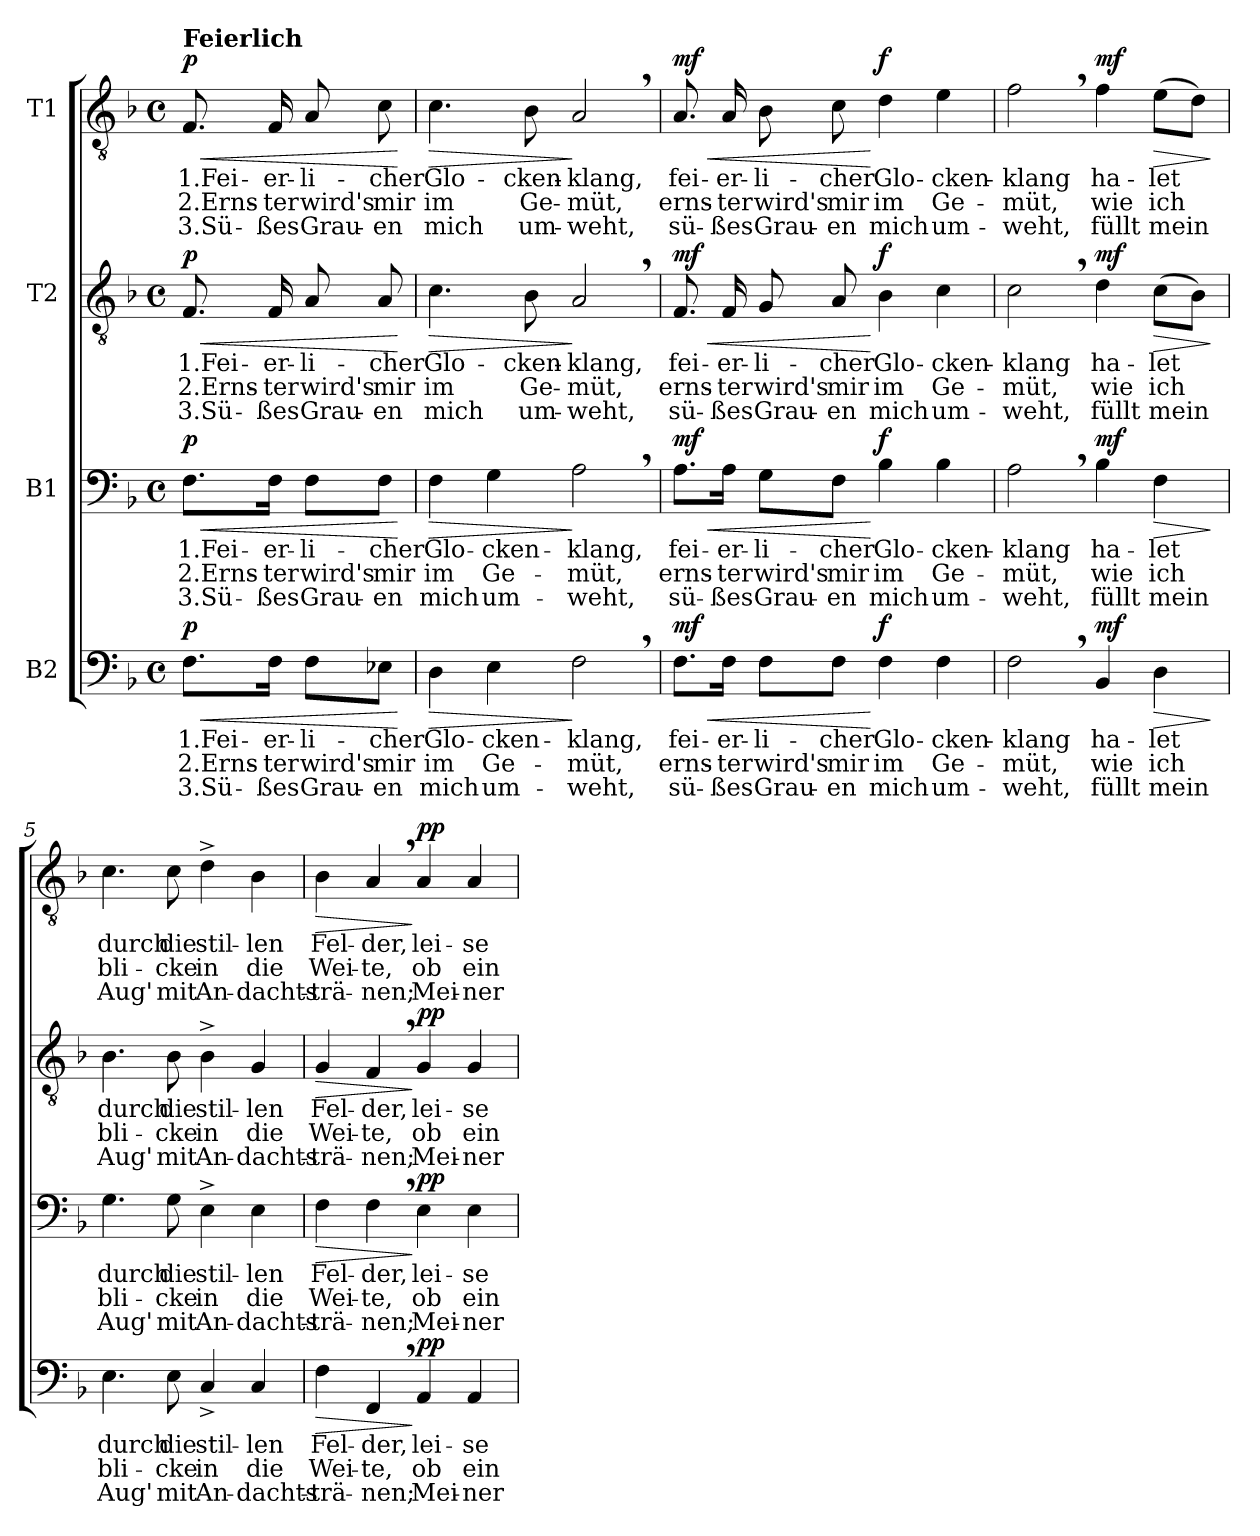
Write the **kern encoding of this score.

**kern	**text	**text	**text	**dynam	**kern	**text	**text	**text	**dynam	**kern	**text	**text	**text	**dynam	**kern	**text	**text	**text	**dynam
*part4	*part4	*part4	*part4	*part4	*part3	*part3	*part3	*part3	*part3	*part2	*part2	*part2	*part2	*part2	*part1	*part1	*part1	*part1	*part1
*staff4	*staff4	*staff4	*staff4	*staff4	*staff3	*staff3	*staff3	*staff3	*staff3	*staff2	*staff2	*staff2	*staff2	*staff2	*staff1	*staff1	*staff1	*staff1	*staff1
*I"B2	*	*	*	*	*I"B1	*	*	*	*	*I"T2	*	*	*	*	*I"T1	*	*	*	*
*clefF4	*	*	*	*	*clefF4	*	*	*	*	*clefGv2	*	*	*	*	*clefGv2	*	*	*	*
*k[b-]	*	*	*	*	*k[b-]	*	*	*	*	*k[b-]	*	*	*	*	*k[b-]	*	*	*	*
*M4/4	*	*	*	*	*M4/4	*	*	*	*	*M4/4	*	*	*	*	*M4/4	*	*	*	*
*met(c)	*	*	*	*	*met(c)	*	*	*	*	*met(c)	*	*	*	*	*met(c)	*	*	*	*
=1	=1	=1	=1	=1	=1	=1	=1	=1	=1	=1	=1	=1	=1	=1	=1	=1	=1	=1	=1
!	!	!	!	!	!	!	!	!	!	!	!	!	!	!	!LO:TX:a:B:t=Feierlich	!	!	!	!
!	!LO:LY:b	!LO:LY:b	!LO:LY:b	!LO:HP:b	!	!LO:LY:b	!LO:LY:b	!LO:LY:b	!LO:HP:b	!	!LO:LY:b	!LO:LY:b	!LO:LY:b	!LO:HP:b	!	!LO:LY:b	!LO:LY:b	!LO:LY:b	!LO:HP:b
!	!	!	!	!LO:DY:n=1:a	!	!	!	!	!LO:DY:n=1:a	!	!	!	!	!LO:DY:n=1:a	!	!	!	!	!LO:DY:n=1:a
8.F\L	1.Fei-	2.Erns-	3.Sü-	< p	8.F\L	1.Fei-	2.Erns-	3.Sü-	< p	8.F/	1.Fei-	2.Erns-	3.Sü-	< p	8.F/	1.Fei-	2.Erns-	3.Sü-	< p
!	!LO:LY:b	!LO:LY:b	!LO:LY:b	!	!	!LO:LY:b	!LO:LY:b	!LO:LY:b	!	!	!LO:LY:b	!LO:LY:b	!LO:LY:b	!	!	!LO:LY:b	!LO:LY:b	!LO:LY:b	!
16F\Jk	-er-	-ter	-ßes	.	16F\Jk	-er-	-ter	-ßes	.	16F/	-er-	-ter	-ßes	.	16F/	-er-	-ter	-ßes	.
!	!LO:LY:b	!LO:LY:b	!LO:LY:b	!	!	!LO:LY:b	!LO:LY:b	!LO:LY:b	!	!	!LO:LY:b	!LO:LY:b	!LO:LY:b	!	!	!LO:LY:b	!LO:LY:b	!LO:LY:b	!
8F\L	-li-	wird's	Grau-	.	8F\L	-li-	wird's	Grau-	.	8A/	-li-	wird's	Grau-	.	8A/	-li-	wird's	Grau-	.
!	!LO:LY:b	!LO:LY:b	!LO:LY:b	!	!	!LO:LY:b	!LO:LY:b	!LO:LY:b	!	!	!LO:LY:b	!LO:LY:b	!LO:LY:b	!	!	!LO:LY:b	!LO:LY:b	!LO:LY:b	!
8E-X\J	-cher	mir	-en	.	8F\J	-cher	mir	-en	.	8A/	-cher	mir	-en	.	8c\	-cher	mir	-en	.
.	.	.	.	[	.	.	.	.	[	.	.	.	.	[	.	.	.	.	[
=2	=2	=2	=2	=2	=2	=2	=2	=2	=2	=2	=2	=2	=2	=2	=2	=2	=2	=2	=2
!	!LO:LY:b	!LO:LY:b	!LO:LY:b	!LO:HP:b	!	!LO:LY:b	!LO:LY:b	!LO:LY:b	!LO:HP:b	!	!LO:LY:b	!LO:LY:b	!LO:LY:b	!LO:HP:b	!	!LO:LY:b	!LO:LY:b	!LO:LY:b	!LO:HP:b
4D\	Glo-	im	mich	>	4F\	Glo-	im	mich	>	4.c\	Glo-	im	mich	>	4.c\	Glo-	im	mich	>
!	!LO:LY:b	!LO:LY:b	!LO:LY:b	!	!	!LO:LY:b	!LO:LY:b	!LO:LY:b	!	!	!	!	!	!	!	!	!	!	!
4E\	-cken-	Ge-	um-	.	4G\	-cken-	Ge-	um-	.	.	.	.	.	.	.	.	.	.	.
!	!	!	!	!	!	!	!	!	!	!	!LO:LY:b	!LO:LY:b	!LO:LY:b	!	!	!LO:LY:b	!LO:LY:b	!LO:LY:b	!
.	.	.	.	.	.	.	.	.	.	8B-\	-cken-	Ge-	um-	.	8B-\	-cken-	Ge-	um-	.
!	!LO:LY:b	!LO:LY:b	!LO:LY:b	!	!	!LO:LY:b	!LO:LY:b	!LO:LY:b	!	!	!LO:LY:b	!LO:LY:b	!LO:LY:b	!	!	!LO:LY:b	!LO:LY:b	!LO:LY:b	!
2F,\	-klang,	-müt,	-weht,	]	2A,\	-klang,	-müt,	-weht,	]	2A,/	-klang,	-müt,	-weht,	]	2A,/	-klang,	-müt,	-weht,	]
=3	=3	=3	=3	=3	=3	=3	=3	=3	=3	=3	=3	=3	=3	=3	=3	=3	=3	=3	=3
!	!LO:LY:b	!LO:LY:b	!LO:LY:b	!LO:HP:b	!	!LO:LY:b	!LO:LY:b	!LO:LY:b	!LO:HP:b	!	!LO:LY:b	!LO:LY:b	!LO:LY:b	!LO:HP:b	!	!LO:LY:b	!LO:LY:b	!LO:LY:b	!LO:HP:b
!	!	!	!	!LO:DY:n=1:a	!	!	!	!	!LO:DY:n=1:a	!	!	!	!	!LO:DY:n=1:a	!	!	!	!	!LO:DY:n=1:a
8.F\L	fei-	erns-	sü-	< mf	8.A\L	fei-	erns-	sü-	< mf	8.F/	fei-	erns-	sü-	< mf	8.A/	fei-	erns-	sü-	< mf
!	!LO:LY:b	!LO:LY:b	!LO:LY:b	!	!	!LO:LY:b	!LO:LY:b	!LO:LY:b	!	!	!LO:LY:b	!LO:LY:b	!LO:LY:b	!	!	!LO:LY:b	!LO:LY:b	!LO:LY:b	!
16F\Jk	-er-	-ter	-ßes	.	16A\Jk	-er-	-ter	-ßes	.	16F/	-er-	-ter	-ßes	.	16A/	-er-	-ter	-ßes	.
!	!LO:LY:b	!LO:LY:b	!LO:LY:b	!	!	!LO:LY:b	!LO:LY:b	!LO:LY:b	!	!	!LO:LY:b	!LO:LY:b	!LO:LY:b	!	!	!LO:LY:b	!LO:LY:b	!LO:LY:b	!
8F\L	-li-	wird's	Grau-	.	8G\L	-li-	wird's	Grau-	.	8G/	-li-	wird's	Grau-	.	8B-\	-li-	wird's	Grau-	.
!	!LO:LY:b	!LO:LY:b	!LO:LY:b	!	!	!LO:LY:b	!LO:LY:b	!LO:LY:b	!	!	!LO:LY:b	!LO:LY:b	!LO:LY:b	!	!	!LO:LY:b	!LO:LY:b	!LO:LY:b	!
8F\J	-cher	mir	-en	.	8F\J	-cher	mir	-en	.	8A/	-cher	mir	-en	.	8c\	-cher	mir	-en	.
!	!LO:LY:b	!LO:LY:b	!LO:LY:b	!LO:DY:n=2:a	!	!LO:LY:b	!LO:LY:b	!LO:LY:b	!LO:DY:n=2:a	!	!LO:LY:b	!LO:LY:b	!LO:LY:b	!LO:DY:n=2:a	!	!LO:LY:b	!LO:LY:b	!LO:LY:b	!LO:DY:n=2:a
4F\	Glo-	im	mich	[ f	4B-\	Glo-	im	mich	[ f	4B-\	Glo-	im	mich	[ f	4d\	Glo-	im	mich	[ f
!	!LO:LY:b	!LO:LY:b	!LO:LY:b	!	!	!LO:LY:b	!LO:LY:b	!LO:LY:b	!	!	!LO:LY:b	!LO:LY:b	!LO:LY:b	!	!	!LO:LY:b	!LO:LY:b	!LO:LY:b	!
4F\	-cken-	Ge-	um-	.	4B-\	-cken-	Ge-	um-	.	4c\	-cken-	Ge-	um-	.	4e\	-cken-	Ge-	um-	.
=4	=4	=4	=4	=4	=4	=4	=4	=4	=4	=4	=4	=4	=4	=4	=4	=4	=4	=4	=4
!	!LO:LY:b	!LO:LY:b	!LO:LY:b	!	!	!LO:LY:b	!LO:LY:b	!LO:LY:b	!	!	!LO:LY:b	!LO:LY:b	!LO:LY:b	!	!	!LO:LY:b	!LO:LY:b	!LO:LY:b	!
2F,\	-klang	-müt,	-weht,	.	2A,\	-klang	-müt,	-weht,	.	2c,\	-klang	-müt,	-weht,	.	2f,\	-klang	-müt,	-weht,	.
!	!LO:LY:b	!LO:LY:b	!LO:LY:b	!LO:DY:a	!	!LO:LY:b	!LO:LY:b	!LO:LY:b	!LO:DY:a	!	!LO:LY:b	!LO:LY:b	!LO:LY:b	!LO:DY:a	!	!LO:LY:b	!LO:LY:b	!LO:LY:b	!LO:DY:a
4BB-/	ha-	wie	füllt	mf	4B-\	ha-	wie	füllt	mf	4d\	ha-	wie	füllt	mf	4f\	ha-	wie	füllt	mf
!	!LO:LY:b	!LO:LY:b	!LO:LY:b	!LO:HP:b	!	!LO:LY:b	!LO:LY:b	!LO:LY:b	!LO:HP:b	!	!LO:LY:b	!LO:LY:b	!LO:LY:b	!LO:HP:b	!	!LO:LY:b	!LO:LY:b	!LO:LY:b	!LO:HP:b
4D\	-let	ich	mein	>	4F\	-let	ich	mein	>	(>8c\L	-let	ich	mein	>	(>8e\L	-let	ich	mein	>
.	.	.	.	.	.	.	.	.	.	8B-\J)	.	.	.	.	8d\J)	.	.	.	.
.	.	.	.	]	.	.	.	.	]	.	.	.	.	]	.	.	.	.	]
=5	=5	=5	=5	=5	=5	=5	=5	=5	=5	=5	=5	=5	=5	=5	=5	=5	=5	=5	=5
!	!LO:LY:b	!LO:LY:b	!LO:LY:b	!	!	!LO:LY:b	!LO:LY:b	!LO:LY:b	!	!	!LO:LY:b	!LO:LY:b	!LO:LY:b	!	!	!LO:LY:b	!LO:LY:b	!LO:LY:b	!
4.E\	durch	bli-	Aug'	.	4.G\	durch	bli-	Aug'	.	4.B-\	durch	bli-	Aug'	.	4.c\	durch	bli-	Aug'	.
!	!LO:LY:b	!LO:LY:b	!LO:LY:b	!	!	!LO:LY:b	!LO:LY:b	!LO:LY:b	!	!	!LO:LY:b	!LO:LY:b	!LO:LY:b	!	!	!LO:LY:b	!LO:LY:b	!LO:LY:b	!
8E\	die	-cke	mit	.	8G\	die	-cke	mit	.	8B-\	die	-cke	mit	.	8c\	die	-cke	mit	.
!	!LO:LY:b	!LO:LY:b	!LO:LY:b	!	!	!LO:LY:b	!LO:LY:b	!LO:LY:b	!	!	!LO:LY:b	!LO:LY:b	!LO:LY:b	!	!	!LO:LY:b	!LO:LY:b	!LO:LY:b	!
4C^/	stil-	in	An-	.	4E^\	stil-	in	An-	.	4B-^\	stil-	in	An-	.	4d^\	stil-	in	An-	.
!	!LO:LY:b	!LO:LY:b	!LO:LY:b	!	!	!LO:LY:b	!LO:LY:b	!LO:LY:b	!	!	!LO:LY:b	!LO:LY:b	!LO:LY:b	!	!	!LO:LY:b	!LO:LY:b	!LO:LY:b	!
4C/	-len	die	-dachts-	.	4E\	-len	die	-dachts-	.	4G/	-len	die	-dachts-	.	4B-\	-len	die	-dachts-	.
=6	=6	=6	=6	=6	=6	=6	=6	=6	=6	=6	=6	=6	=6	=6	=6	=6	=6	=6	=6
!	!LO:LY:b	!LO:LY:b	!LO:LY:b	!LO:HP:b	!	!LO:LY:b	!LO:LY:b	!LO:LY:b	!LO:HP:b	!	!LO:LY:b	!LO:LY:b	!LO:LY:b	!LO:HP:b	!	!LO:LY:b	!LO:LY:b	!LO:LY:b	!LO:HP:b
4F\	Fel-	Wei-	-trä-	>	4F\	Fel-	Wei-	-trä-	>	4G/	Fel-	Wei-	-trä-	>	4B-\	Fel-	Wei-	-trä-	>
!	!LO:LY:b	!LO:LY:b	!LO:LY:b	!	!	!LO:LY:b	!LO:LY:b	!LO:LY:b	!	!	!LO:LY:b	!LO:LY:b	!LO:LY:b	!	!	!LO:LY:b	!LO:LY:b	!LO:LY:b	!
4FF,/	-der,	-te,	-nen;	.	4F,\	-der,	-te,	-nen;	.	4F,/	-der,	-te,	-nen;	.	4A,/	-der,	-te,	-nen;	.
!	!LO:LY:b	!LO:LY:b	!LO:LY:b	!LO:DY:n=1:a	!	!LO:LY:b	!LO:LY:b	!LO:LY:b	!LO:DY:n=1:a	!	!LO:LY:b	!LO:LY:b	!LO:LY:b	!LO:DY:n=1:a	!	!LO:LY:b	!LO:LY:b	!LO:LY:b	!LO:DY:n=1:a
4AA/	lei-	ob	Mei-	] pp	4E\	lei-	ob	Mei-	] pp	4G/	lei-	ob	Mei-	] pp	4A/	lei-	ob	Mei-	] pp
!	!LO:LY:b	!LO:LY:b	!LO:LY:b	!	!	!LO:LY:b	!LO:LY:b	!LO:LY:b	!	!	!LO:LY:b	!LO:LY:b	!LO:LY:b	!	!	!LO:LY:b	!LO:LY:b	!LO:LY:b	!
4AA/	-se	ein	-ner	.	4E\	-se	ein	-ner	.	4G/	-se	ein	-ner	.	4A/	-se	ein	-ner	.
=	=	=	=	=	=	=	=	=	=	=	=	=	=	=	=	=	=	=	=
*-	*-	*-	*-	*-	*-	*-	*-	*-	*-	*-	*-	*-	*-	*-	*-	*-	*-	*-	*-
